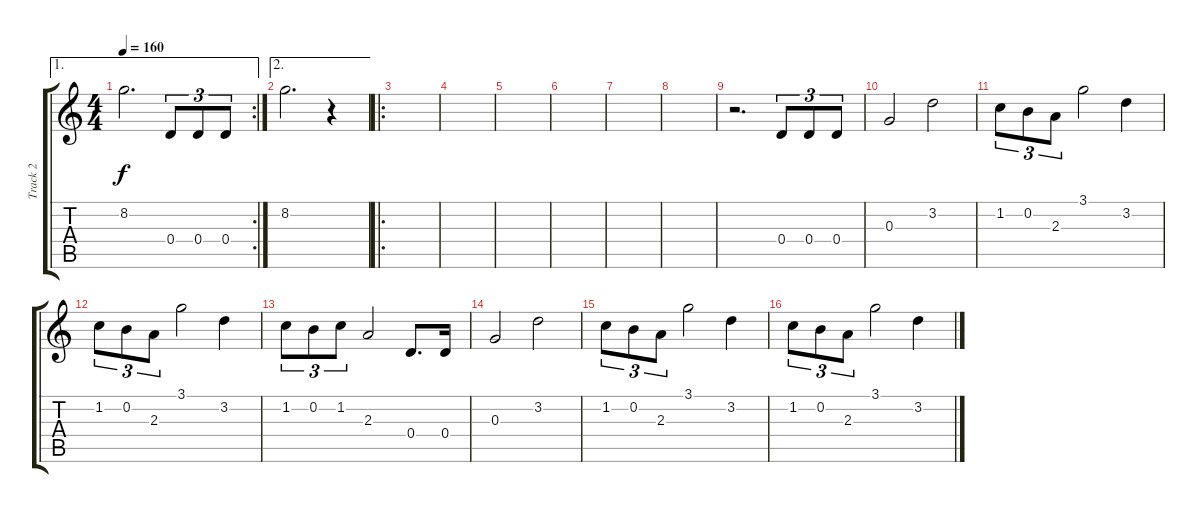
\track ("Track 2" "Track 2") {instrument acousticguitarsteel}
\staff {score tabs}
\tuning (E4 B3 G3 D3 A2 D2) {hide}
\ae 1
\rc 2
\ts (4 4)
\tempo 160
\clef g2
\ks c
8.2.2{d dy f} 0.4.8{tu (3 2)} 0.4.8{tu (3 2)} 0.4.8{tu (3 2)} |
\ae 2
8.2.2{d} r.4 |
\ro
|
|
|
|
|
|
r.2{d} 0.4.8{tu (3 2)} 0.4.8{tu (3 2)} 0.4.8{tu (3 2)} |
0.3.2 3.2.2 |
1.2.8{tu (3 2)} 0.2.8{tu (3 2)} 2.3.8{tu (3 2)} 3.1.2 3.2.4 |
1.2.8{tu (3 2)} 0.2.8{tu (3 2)} 2.3.8{tu (3 2)} 3.1.2 3.2.4 |
1.2.8{tu (3 2)} 0.2.8{tu (3 2)} 1.2.8{tu (3 2)} 2.3.2 0.4.8{d} 0.4.16 |
0.3.2 3.2.2 |
1.2.8{tu (3 2)} 0.2.8{tu (3 2)} 2.3.8{tu (3 2)} 3.1.2 3.2.4 |
1.2.8{tu (3 2)} 0.2.8{tu (3 2)} 2.3.8{tu (3 2)} 3.1.2 3.2.4
